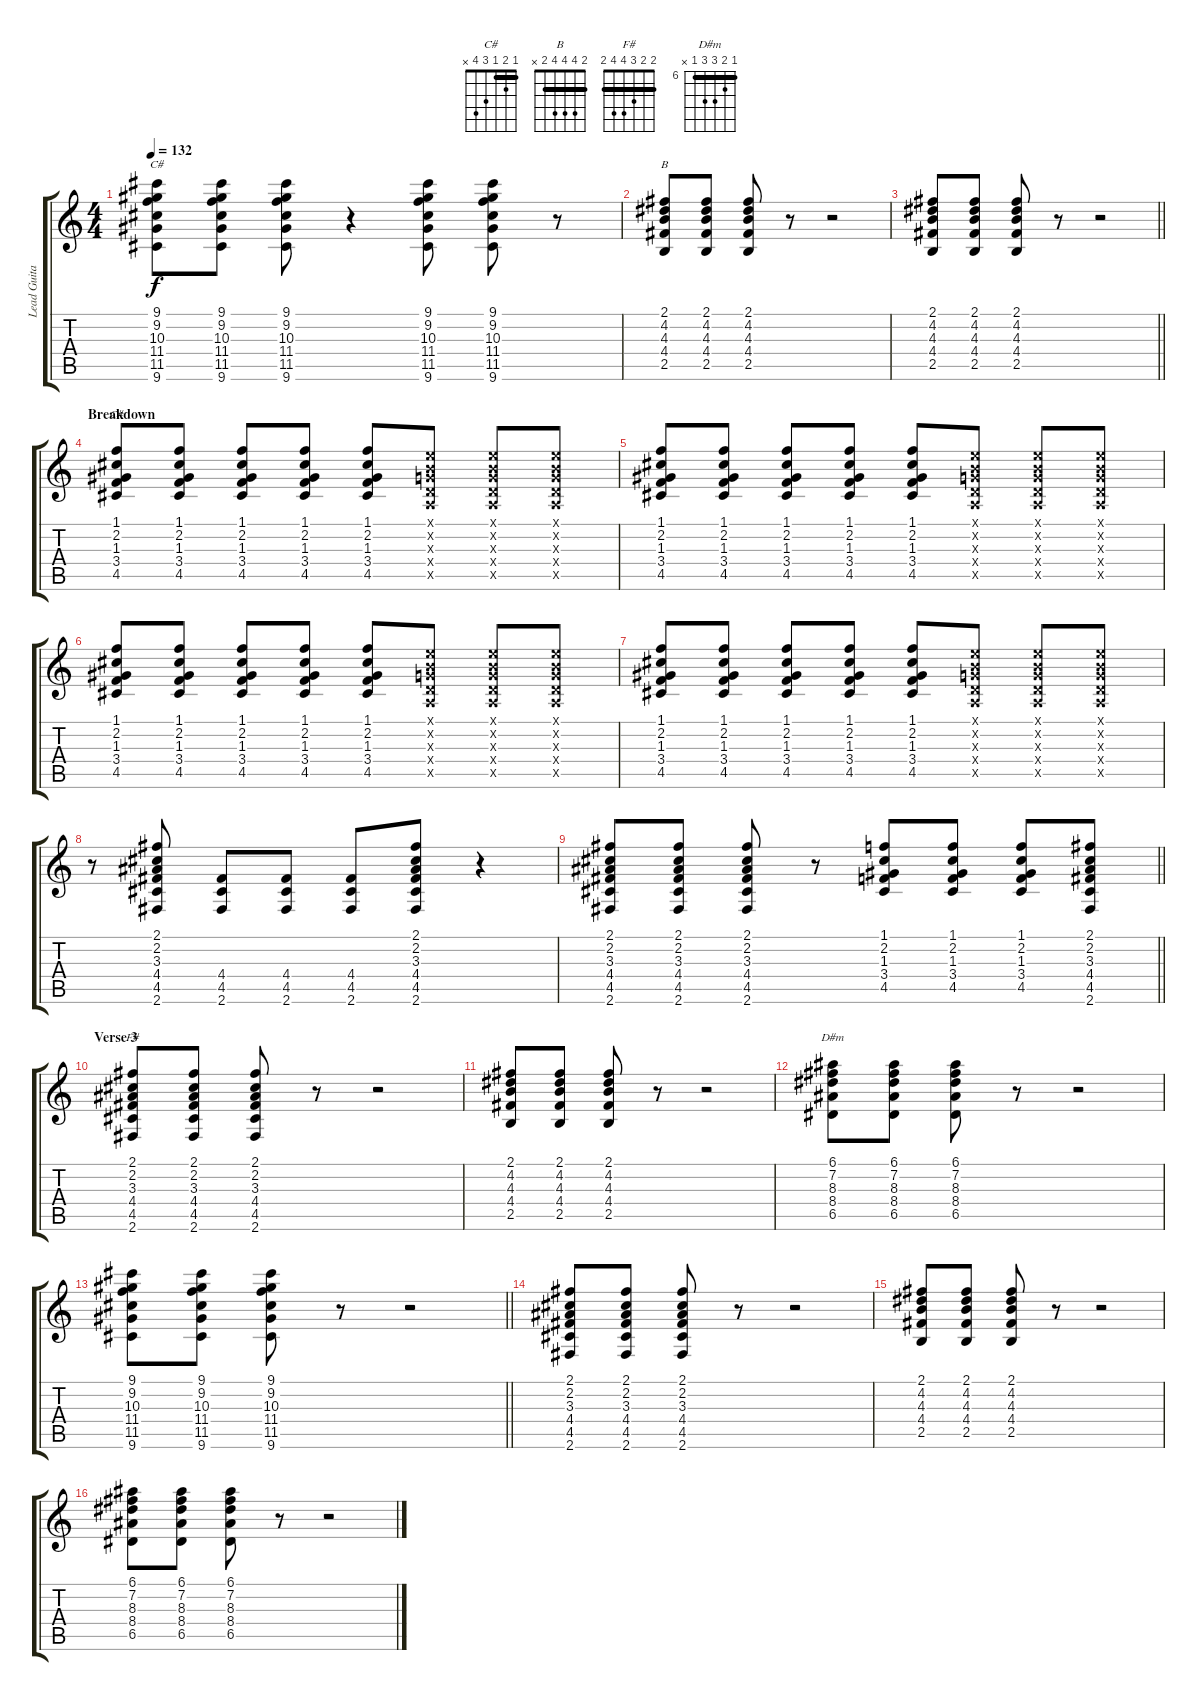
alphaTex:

\track ("Lead Guitar" "Lead Guita") {instrument distortionguitar}
\staff {score tabs}
\tuning (E4 B3 G3 D3 A2 E2) {hide}
\chord ("C#" 9 9 10 11 11 9) {firstfret 9 barre 9}
\chord ("B" 2 4 4 4 2 x) {barre 2}
\chord ("C#" 1 2 1 3 4 x) {barre 1}
\chord ("F#" 2 2 3 4 4 2) {barre 2}
\chord ("D#m" 6 7 8 8 6 x) {firstfret 6 barre 6}
\ts (4 4)
\tempo 132
\clef g2
\ks c
(9.1 9.2 10.3 11.4 11.5 9.6).8{ch "C#" dy f} (9.1 9.2 10.3 11.4 11.5 9.6).8 (9.1 9.2 10.3 11.4 11.5 9.6).8 r.4 (9.1 9.2 10.3 11.4 11.5 9.6).8 (9.1 9.2 10.3 11.4 11.5 9.6).8 r.8 |
(2.1 4.2 4.3 4.4 2.5).8{ch "B"} (2.1 4.2 4.3 4.4 2.5).8 (2.1 4.2 4.3 4.4 2.5).8 r.8 r.2 |
\barLineRight lightlight
(2.1 4.2 4.3 4.4 2.5).8 (2.1 4.2 4.3 4.4 2.5).8 (2.1 4.2 4.3 4.4 2.5).8 r.8 r.2 |
\section ("" "Breakdown")
(1.1 2.2 1.3 3.4 4.5).8{ch "C#"} (1.1 2.2 1.3 3.4 4.5).8 (1.1 2.2 1.3 3.4 4.5).8 (1.1 2.2 1.3 3.4 4.5).8 (1.1 2.2 1.3 3.4 4.5).8 (0.1{x} 0.2{x} 0.3{x} 0.4{x} 0.5{x}).8 (0.1{x} 0.2{x} 0.3{x} 0.4{x} 0.5{x}).8 (0.1{x} 0.2{x} 0.3{x} 0.4{x} 0.5{x}).8 |
(1.1 2.2 1.3 3.4 4.5).8 (1.1 2.2 1.3 3.4 4.5).8 (1.1 2.2 1.3 3.4 4.5).8 (1.1 2.2 1.3 3.4 4.5).8 (1.1 2.2 1.3 3.4 4.5).8 (0.1{x} 0.2{x} 0.3{x} 0.4{x} 0.5{x}).8 (0.1{x} 0.2{x} 0.3{x} 0.4{x} 0.5{x}).8 (0.1{x} 0.2{x} 0.3{x} 0.4{x} 0.5{x}).8 |
(1.1 2.2 1.3 3.4 4.5).8 (1.1 2.2 1.3 3.4 4.5).8 (1.1 2.2 1.3 3.4 4.5).8 (1.1 2.2 1.3 3.4 4.5).8 (1.1 2.2 1.3 3.4 4.5).8 (0.1{x} 0.2{x} 0.3{x} 0.4{x} 0.5{x}).8 (0.1{x} 0.2{x} 0.3{x} 0.4{x} 0.5{x}).8 (0.1{x} 0.2{x} 0.3{x} 0.4{x} 0.5{x}).8 |
(1.1 2.2 1.3 3.4 4.5).8 (1.1 2.2 1.3 3.4 4.5).8 (1.1 2.2 1.3 3.4 4.5).8 (1.1 2.2 1.3 3.4 4.5).8 (1.1 2.2 1.3 3.4 4.5).8 (0.1{x} 0.2{x} 0.3{x} 0.4{x} 0.5{x}).8 (0.1{x} 0.2{x} 0.3{x} 0.4{x} 0.5{x}).8 (0.1{x} 0.2{x} 0.3{x} 0.4{x} 0.5{x}).8 |
r.8 (2.1 2.2 3.3 4.4 4.5 2.6).8 (4.4 4.5 2.6).8 (4.4 4.5 2.6).8 (4.4 4.5 2.6).8 (2.1 2.2 3.3 4.4 4.5 2.6).8 r.4 |
\barLineRight lightlight
(2.1 2.2 3.3 4.4 4.5 2.6).8 (2.1 2.2 3.3 4.4 4.5 2.6).8 (2.1 2.2 3.3 4.4 4.5 2.6).8 r.8 (1.1 2.2 1.3 3.4 4.5).8 (1.1 2.2 1.3 3.4 4.5).8 (1.1 2.2 1.3 3.4 4.5).8 (2.1 2.2 3.3 4.4 4.5 2.6).8 |
\section ("" "Verse 3")
(2.1 2.2 3.3 4.4 4.5 2.6).8{ch "F#"} (2.1 2.2 3.3 4.4 4.5 2.6).8 (2.1 2.2 3.3 4.4 4.5 2.6).8 r.8 r.2 |
(2.1 4.2 4.3 4.4 2.5).8 (2.1 4.2 4.3 4.4 2.5).8 (2.1 4.2 4.3 4.4 2.5).8 r.8 r.2 |
(6.1 7.2 8.3 8.4 6.5).8{ch "D#m"} (6.1 7.2 8.3 8.4 6.5).8 (6.1 7.2 8.3 8.4 6.5).8 r.8 r.2 |
\barLineRight lightlight
(9.1 9.2 10.3 11.4 11.5 9.6).8 (9.1 9.2 10.3 11.4 11.5 9.6).8 (9.1 9.2 10.3 11.4 11.5 9.6).8 r.8 r.2 |
(2.1 2.2 3.3 4.4 4.5 2.6).8 (2.1 2.2 3.3 4.4 4.5 2.6).8 (2.1 2.2 3.3 4.4 4.5 2.6).8 r.8 r.2 |
(2.1 4.2 4.3 4.4 2.5).8 (2.1 4.2 4.3 4.4 2.5).8 (2.1 4.2 4.3 4.4 2.5).8 r.8 r.2 |
(6.1 7.2 8.3 8.4 6.5).8 (6.1 7.2 8.3 8.4 6.5).8 (6.1 7.2 8.3 8.4 6.5).8 r.8 r.2
